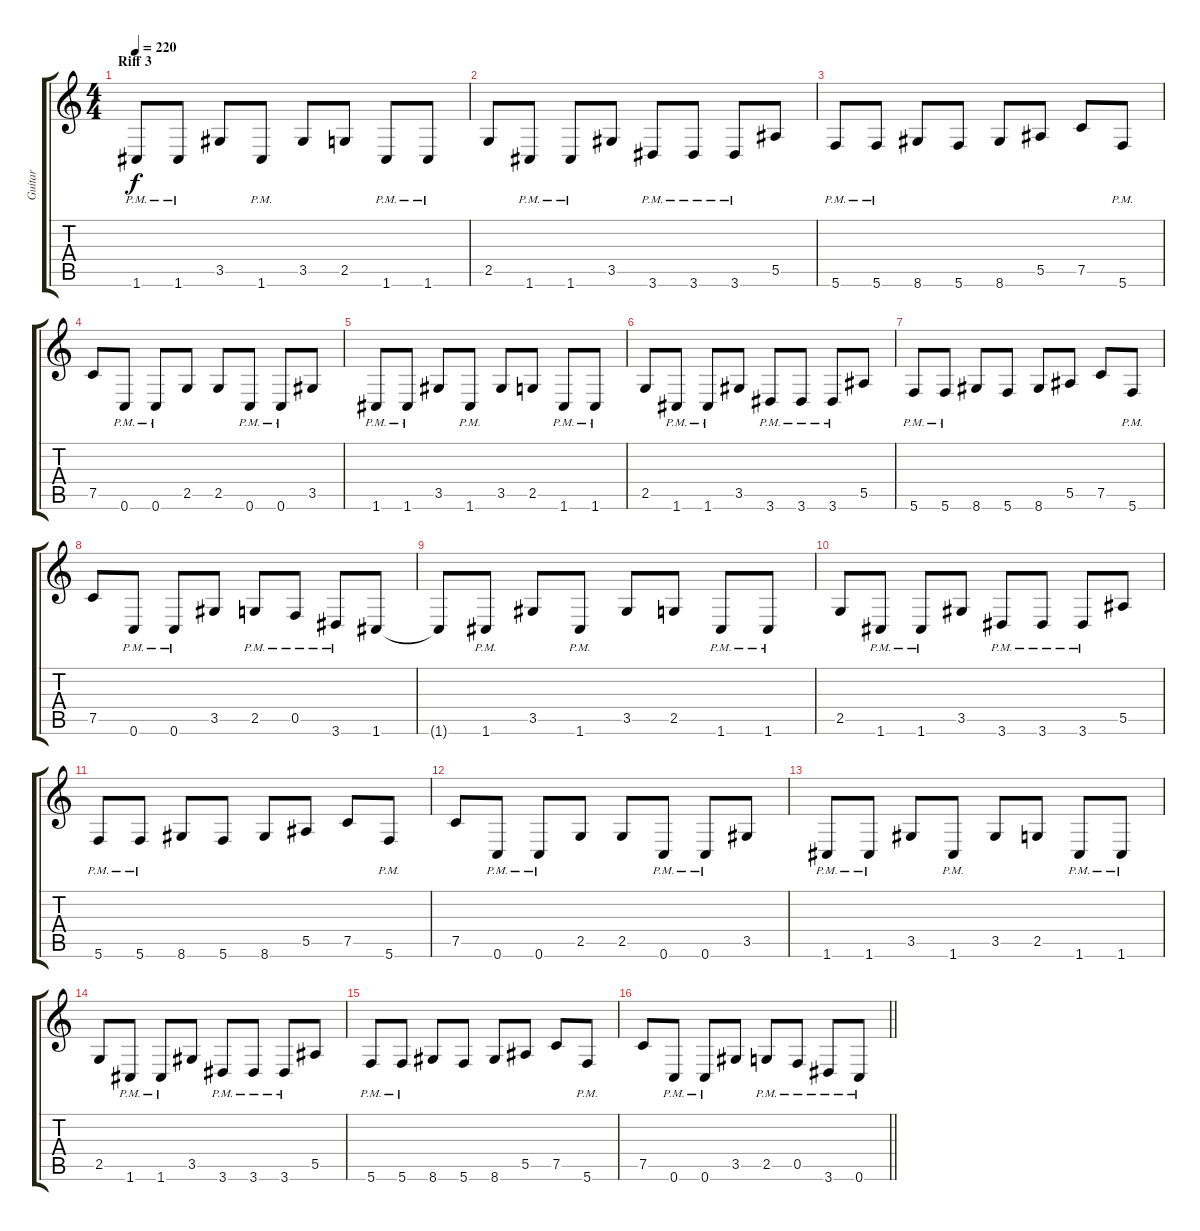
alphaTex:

\track ("Guitar" "Guitar") {instrument distortionguitar}
\staff {score tabs}
\tuning (C4 G3 Eb3 Bb2 F2 C2) {hide}
\ts (4 4)
\section ("" "Riff 3")
\tempo 220
\clef g2
\ks c
1.6{pm}.8{dy f} 1.6{pm}.8 3.5.8 1.6{pm}.8 3.5.8 2.5.8 1.6{pm}.8 1.6{pm}.8 |
2.5.8 1.6{pm}.8 1.6{pm}.8 3.5.8 3.6{pm}.8 3.6{pm}.8 3.6{pm}.8 5.5.8 |
5.6{pm}.8 5.6{pm}.8 8.6.8 5.6.8 8.6.8 5.5.8 7.5.8 5.6{pm}.8 |
7.5.8 0.6{pm}.8 0.6{pm}.8 2.5.8 2.5.8 0.6{pm}.8 0.6{pm}.8 3.5.8 |
1.6{pm}.8 1.6{pm}.8 3.5.8 1.6{pm}.8 3.5.8 2.5.8 1.6{pm}.8 1.6{pm}.8 |
2.5.8 1.6{pm}.8 1.6{pm}.8 3.5.8 3.6{pm}.8 3.6{pm}.8 3.6{pm}.8 5.5.8 |
5.6{pm}.8 5.6{pm}.8 8.6.8 5.6.8 8.6.8 5.5.8 7.5.8 5.6{pm}.8 |
7.5.8 0.6{pm}.8 0.6{pm}.8 3.5.8 2.5{pm}.8 0.5{pm}.8 3.6{pm}.8 1.6.8 |
1.6{t}.8 1.6{pm}.8 3.5.8 1.6{pm}.8 3.5.8 2.5.8 1.6{pm}.8 1.6{pm}.8 |
2.5.8 1.6{pm}.8 1.6{pm}.8 3.5.8 3.6{pm}.8 3.6{pm}.8 3.6{pm}.8 5.5.8 |
5.6{pm}.8 5.6{pm}.8 8.6.8 5.6.8 8.6.8 5.5.8 7.5.8 5.6{pm}.8 |
7.5.8 0.6{pm}.8 0.6{pm}.8 2.5.8 2.5.8 0.6{pm}.8 0.6{pm}.8 3.5.8 |
1.6{pm}.8 1.6{pm}.8 3.5.8 1.6{pm}.8 3.5.8 2.5.8 1.6{pm}.8 1.6{pm}.8 |
2.5.8 1.6{pm}.8 1.6{pm}.8 3.5.8 3.6{pm}.8 3.6{pm}.8 3.6{pm}.8 5.5.8 |
5.6{pm}.8 5.6{pm}.8 8.6.8 5.6.8 8.6.8 5.5.8 7.5.8 5.6{pm}.8 |
\barLineRight lightlight
7.5.8 0.6{pm}.8 0.6{pm}.8 3.5.8 2.5{pm}.8 0.5{pm}.8 3.6{pm}.8 0.6{pm}.8
